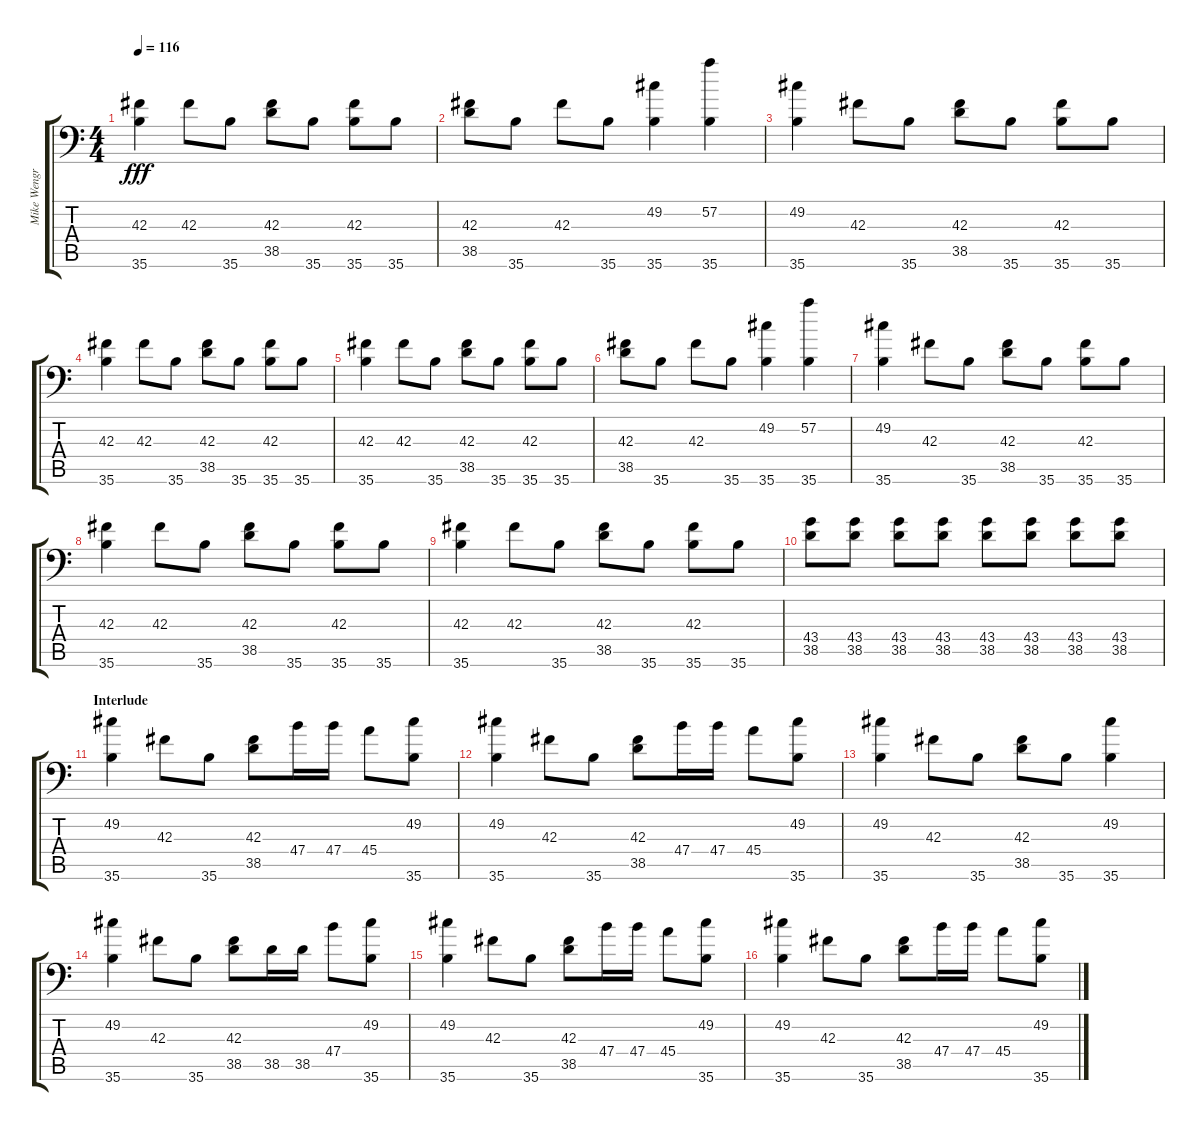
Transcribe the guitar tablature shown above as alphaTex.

\track ("Mike Wengren (Drums)" "Mike Wengr") {instrument acousticgrandpiano}
\staff {score tabs}
\tuning (C-1 C-1 C-1 C-1 C-1 C-1) {hide}
\ts (4 4)
\tempo 116
\clef f4
\ks c
(42.3 35.6).4{dy fff} 42.3.8 35.6.8 (42.3 38.5).8 35.6.8 (42.3 35.6).8 35.6.8 |
(42.3 38.5).8 35.6.8 42.3.8 35.6.8 (49.2 35.6).4 (57.2 35.6).4 |
(49.2 35.6).4 42.3.8 35.6.8 (42.3 38.5).8 35.6.8 (42.3 35.6).8 35.6.8 |
(42.3 35.6).4 42.3.8 35.6.8 (42.3 38.5).8 35.6.8 (42.3 35.6).8 35.6.8 |
(42.3 35.6).4 42.3.8 35.6.8 (42.3 38.5).8 35.6.8 (42.3 35.6).8 35.6.8 |
(42.3 38.5).8 35.6.8 42.3.8 35.6.8 (49.2 35.6).4 (57.2 35.6).4 |
(49.2 35.6).4 42.3.8 35.6.8 (42.3 38.5).8 35.6.8 (42.3 35.6).8 35.6.8 |
(42.3 35.6).4 42.3.8 35.6.8 (42.3 38.5).8 35.6.8 (42.3 35.6).8 35.6.8 |
(42.3 35.6).4 42.3.8 35.6.8 (42.3 38.5).8 35.6.8 (42.3 35.6).8 35.6.8 |
(43.4 38.5).8 (43.4 38.5).8 (43.4 38.5).8 (43.4 38.5).8 (43.4 38.5).8 (43.4 38.5).8 (43.4 38.5).8 (43.4 38.5).8 |
\section ("" "Interlude")
(49.2 35.6).4 42.3.8 35.6.8 (42.3 38.5).8 47.4.16 47.4.16 45.4.8 (49.2 35.6).8 |
(49.2 35.6).4 42.3.8 35.6.8 (42.3 38.5).8 47.4.16 47.4.16 45.4.8 (49.2 35.6).8 |
(49.2 35.6).4 42.3.8 35.6.8 (42.3 38.5).8 35.6.8 (49.2 35.6).4 |
(49.2 35.6).4 42.3.8 35.6.8 (42.3 38.5).8 38.5.16 38.5.16 47.4.8 (49.2 35.6).8 |
(49.2 35.6).4 42.3.8 35.6.8 (42.3 38.5).8 47.4.16 47.4.16 45.4.8 (49.2 35.6).8 |
(49.2 35.6).4 42.3.8 35.6.8 (42.3 38.5).8 47.4.16 47.4.16 45.4.8 (49.2 35.6).8
